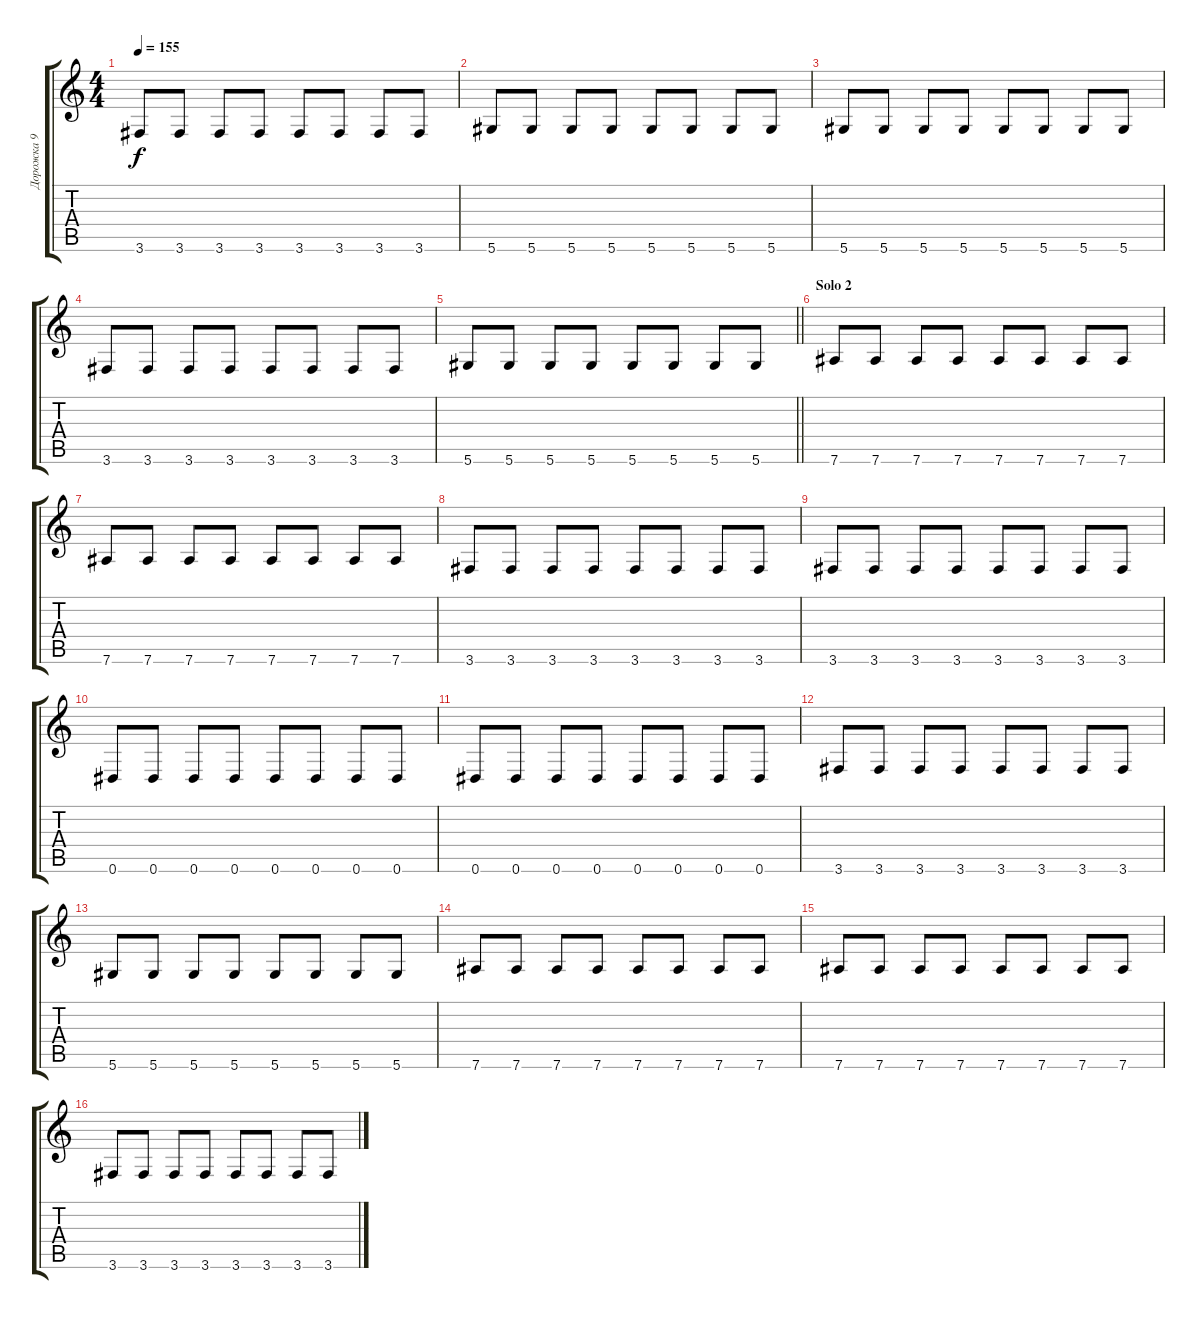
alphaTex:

\track ("Дорожка 9" "Дорожка 9") {instrument electricbasspick}
\staff {score tabs}
\tuning (Eb4 Bb3 Gb3 Db3 Ab2 Eb2) {hide}
\ts (4 4)
\tempo 155
\clef g2
\ks c
3.6.8{dy f} 3.6.8 3.6.8 3.6.8 3.6.8 3.6.8 3.6.8 3.6.8 |
5.6.8 5.6.8 5.6.8 5.6.8 5.6.8 5.6.8 5.6.8 5.6.8 |
5.6.8 5.6.8 5.6.8 5.6.8 5.6.8 5.6.8 5.6.8 5.6.8 |
3.6.8 3.6.8 3.6.8 3.6.8 3.6.8 3.6.8 3.6.8 3.6.8 |
\barLineRight lightlight
5.6.8 5.6.8 5.6.8 5.6.8 5.6.8 5.6.8 5.6.8 5.6.8 |
\section ("" "Solo 2")
7.6.8 7.6.8 7.6.8 7.6.8 7.6.8 7.6.8 7.6.8 7.6.8 |
7.6.8 7.6.8 7.6.8 7.6.8 7.6.8 7.6.8 7.6.8 7.6.8 |
3.6.8 3.6.8 3.6.8 3.6.8 3.6.8 3.6.8 3.6.8 3.6.8 |
3.6.8 3.6.8 3.6.8 3.6.8 3.6.8 3.6.8 3.6.8 3.6.8 |
0.6.8 0.6.8 0.6.8 0.6.8 0.6.8 0.6.8 0.6.8 0.6.8 |
0.6.8 0.6.8 0.6.8 0.6.8 0.6.8 0.6.8 0.6.8 0.6.8 |
3.6.8 3.6.8 3.6.8 3.6.8 3.6.8 3.6.8 3.6.8 3.6.8 |
5.6.8 5.6.8 5.6.8 5.6.8 5.6.8 5.6.8 5.6.8 5.6.8 |
7.6.8 7.6.8 7.6.8 7.6.8 7.6.8 7.6.8 7.6.8 7.6.8 |
7.6.8 7.6.8 7.6.8 7.6.8 7.6.8 7.6.8 7.6.8 7.6.8 |
3.6.8 3.6.8 3.6.8 3.6.8 3.6.8 3.6.8 3.6.8 3.6.8
